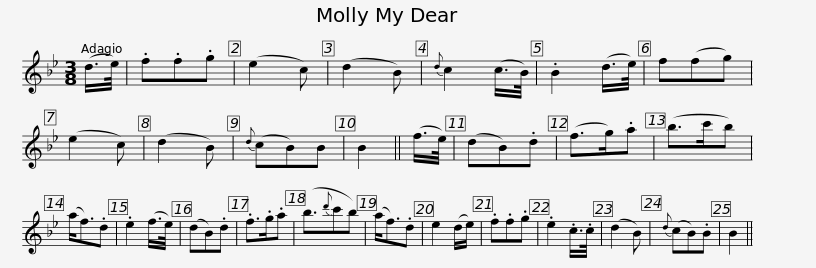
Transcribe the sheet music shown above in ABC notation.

X:1
L:1/8
M:3/8
I:linebreak $
K:Bb
V:1 treble
V:1
 (d/>e/) | .f.f.g | (e2 c) | (d2 B) |{d} c2 (c/>B/) | %5
 .B2 (d/>e/) | f(fg) | (e2 c) | (d2 B) |{d} (cB)B | %10
 B2 || (f/>e/) | (dB).d | (f>g).a |$ (b>c'b) | %15
 (a<f).d | .e2 (f/>e/) | (dB).d | .f>.g.a | (b3/2{d'}c'b) | %20
 (a<f).d | e2 (d/e/) | .f.f.g | .e2 .c/>.c/ | (d2 B) | %25
{d} (cB).B |$ B2 || %27
